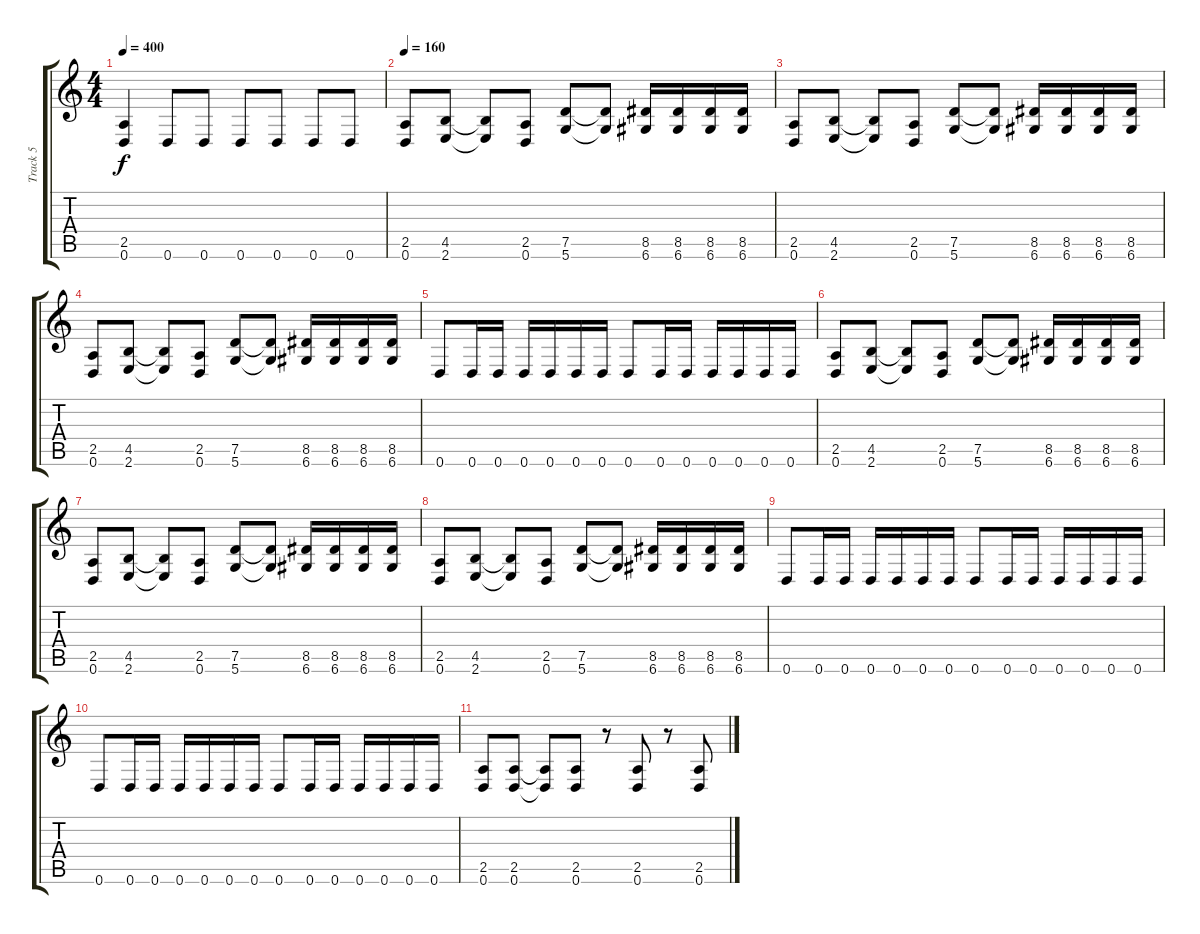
\track ("Track 5" "Track 5") {instrument electricbassfinger}
\staff {score tabs}
\tuning (D4 A3 F3 C3 G2 D2) {hide}
\ts (4 4)
\tempo 400
\clef g2
\ks c
(2.5 0.6).4{dy f} 0.6.8 0.6.8 0.6.8 0.6.8 0.6.8 0.6.8 |
\tempo 160
(2.5 0.6).8 (4.5 2.6).8 (4.5{t} 2.6{t}).8 (2.5 0.6).8 (7.5 5.6).8 (7.5{t} 5.6{t}).8 (8.5 6.6).16 (8.5 6.6).16 (8.5 6.6).16 (8.5 6.6).16 |
(2.5 0.6).8 (4.5 2.6).8 (4.5{t} 2.6{t}).8 (2.5 0.6).8 (7.5 5.6).8 (7.5{t} 5.6{t}).8 (8.5 6.6).16 (8.5 6.6).16 (8.5 6.6).16 (8.5 6.6).16 |
(2.5 0.6).8 (4.5 2.6).8 (4.5{t} 2.6{t}).8 (2.5 0.6).8 (7.5 5.6).8 (7.5{t} 5.6{t}).8 (8.5 6.6).16 (8.5 6.6).16 (8.5 6.6).16 (8.5 6.6).16 |
0.6.8 0.6.16 0.6.16 0.6.16 0.6.16 0.6.16 0.6.16 0.6.8 0.6.16 0.6.16 0.6.16 0.6.16 0.6.16 0.6.16 |
(2.5 0.6).8 (4.5 2.6).8 (4.5{t} 2.6{t}).8 (2.5 0.6).8 (7.5 5.6).8 (7.5{t} 5.6{t}).8 (8.5 6.6).16 (8.5 6.6).16 (8.5 6.6).16 (8.5 6.6).16 |
(2.5 0.6).8 (4.5 2.6).8 (4.5{t} 2.6{t}).8 (2.5 0.6).8 (7.5 5.6).8 (7.5{t} 5.6{t}).8 (8.5 6.6).16 (8.5 6.6).16 (8.5 6.6).16 (8.5 6.6).16 |
(2.5 0.6).8 (4.5 2.6).8 (4.5{t} 2.6{t}).8 (2.5 0.6).8 (7.5 5.6).8 (7.5{t} 5.6{t}).8 (8.5 6.6).16 (8.5 6.6).16 (8.5 6.6).16 (8.5 6.6).16 |
0.6.8 0.6.16 0.6.16 0.6.16 0.6.16 0.6.16 0.6.16 0.6.8 0.6.16 0.6.16 0.6.16 0.6.16 0.6.16 0.6.16 |
0.6.8 0.6.16 0.6.16 0.6.16 0.6.16 0.6.16 0.6.16 0.6.8 0.6.16 0.6.16 0.6.16 0.6.16 0.6.16 0.6.16 |
(2.5 0.6).8 (2.5 0.6).8 (2.5{t} 0.6{t}).8 (2.5 0.6).8 r.8 (2.5 0.6).8 r.8 (2.5 0.6).8
